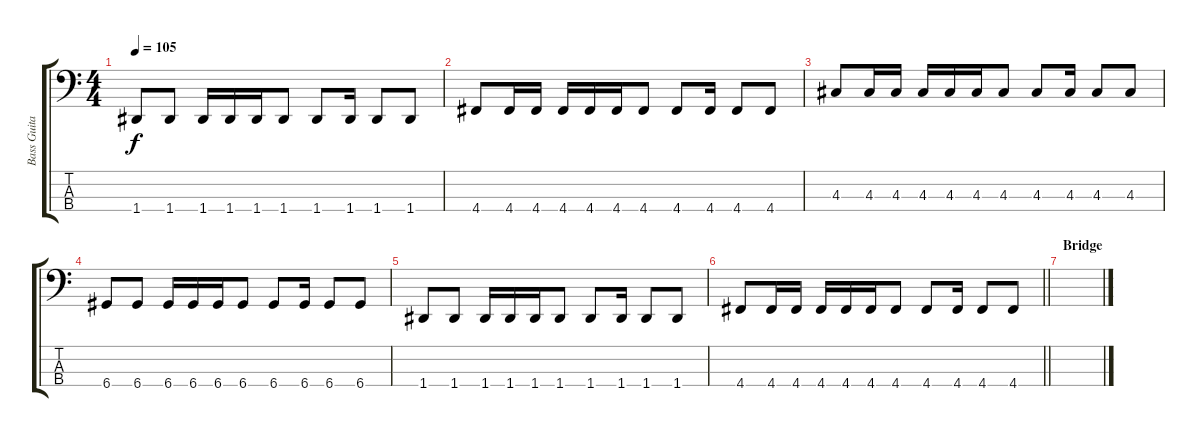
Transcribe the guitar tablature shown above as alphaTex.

\track ("Bass Guitar" "Bass Guita") {instrument electricbassfinger}
\staff {score tabs}
\tuning (G2 D2 A1 D1) {hide}
\ts (4 4)
\tempo 105
\clef f4
\ks c
1.4.8{dy f} 1.4.8 1.4.16 1.4.16 1.4.16 1.4.8 1.4.8 1.4.16 1.4.8 1.4.8 |
4.4.8 4.4.16 4.4.16 4.4.16 4.4.16 4.4.16 4.4.8 4.4.8 4.4.16 4.4.8 4.4.8 |
4.3.8 4.3.16 4.3.16 4.3.16 4.3.16 4.3.16 4.3.8 4.3.8 4.3.16 4.3.8 4.3.8 |
6.4.8 6.4.8 6.4.16 6.4.16 6.4.16 6.4.8 6.4.8 6.4.16 6.4.8 6.4.8 |
1.4.8 1.4.8 1.4.16 1.4.16 1.4.16 1.4.8 1.4.8 1.4.16 1.4.8 1.4.8 |
\barLineRight lightlight
4.4.8 4.4.16 4.4.16 4.4.16 4.4.16 4.4.16 4.4.8 4.4.8 4.4.16 4.4.8 4.4.8 |
\section ("" "Bridge")
